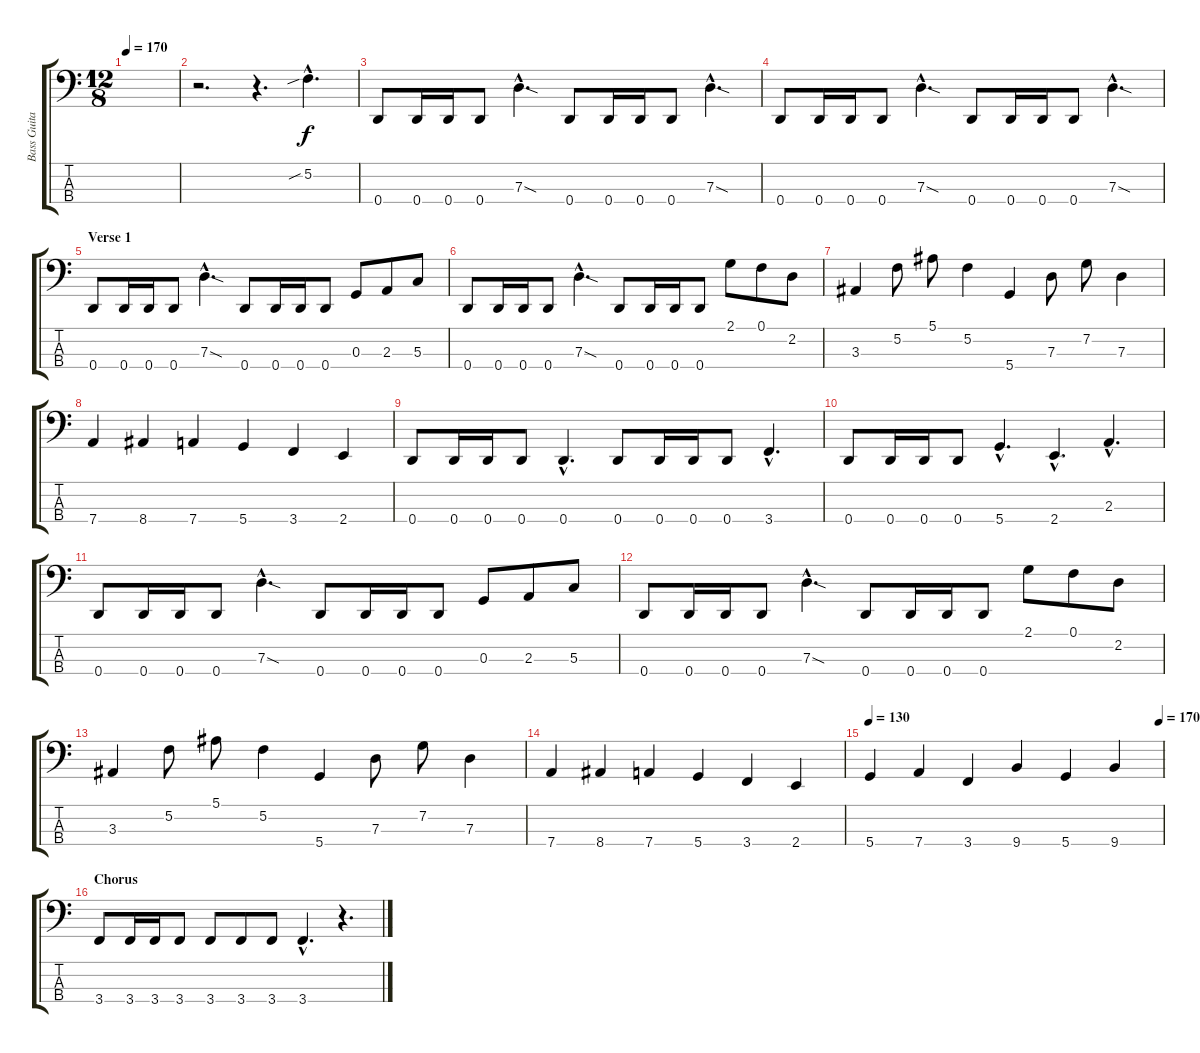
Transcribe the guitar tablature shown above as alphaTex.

\track ("Bass Guitar" "Bass Guita") {instrument electricbassfinger}
\staff {score tabs}
\tuning (F2 C2 G1 D1) {hide}
\ts (12 8)
\tempo 170
\clef f4
\ks c
|
r.2{d} r.4{d} 5.2{sib hac}.4{d} |
0.4.8 0.4.16 0.4.16 0.4.8 7.3{sod hac}.4{d} 0.4.8 0.4.16 0.4.16 0.4.8 7.3{sod hac}.4{d} |
0.4.8 0.4.16 0.4.16 0.4.8 7.3{sod hac}.4{d} 0.4.8 0.4.16 0.4.16 0.4.8 7.3{sod hac}.4{d} |
\section ("" "Verse 1")
0.4.8 0.4.16 0.4.16 0.4.8 7.3{sod hac}.4{d} 0.4.8 0.4.16 0.4.16 0.4.8 0.3.8 2.3.8 5.3.8 |
0.4.8 0.4.16 0.4.16 0.4.8 7.3{sod hac}.4{d} 0.4.8 0.4.16 0.4.16 0.4.8 2.1.8 0.1.8 2.2.8 |
3.3.4 5.2.8 5.1.8 5.2.4 5.4.4 7.3.8 7.2.8 7.3.4 |
7.4.4 8.4.4 7.4.4 5.4.4 3.4.4 2.4.4 |
0.4.8 0.4.16 0.4.16 0.4.8 0.4{hac}.4{d} 0.4.8 0.4.16 0.4.16 0.4.8 3.4{hac}.4{d} |
0.4.8 0.4.16 0.4.16 0.4.8 5.4{hac}.4{d} 2.4{hac}.4{d} 2.3{hac}.4{d} |
0.4.8 0.4.16 0.4.16 0.4.8 7.3{sod hac}.4{d} 0.4.8 0.4.16 0.4.16 0.4.8 0.3.8 2.3.8 5.3.8 |
0.4.8 0.4.16 0.4.16 0.4.8 7.3{sod hac}.4{d} 0.4.8 0.4.16 0.4.16 0.4.8 2.1.8 0.1.8 2.2.8 |
3.3.4 5.2.8 5.1.8 5.2.4 5.4.4 7.3.8 7.2.8 7.3.4 |
7.4.4 8.4.4 7.4.4 5.4.4 3.4.4 2.4.4 |
\tempo 130
\tempo (170 0.9895833333333334)
5.4.4 7.4.4 3.4.4 9.4.4 5.4.4 9.4.4 |
\section ("" "Chorus")
3.4.8 3.4.16 3.4.16 3.4.8 3.4.8 3.4.8 3.4.8 3.4{hac}.4{d} r.4{d}
